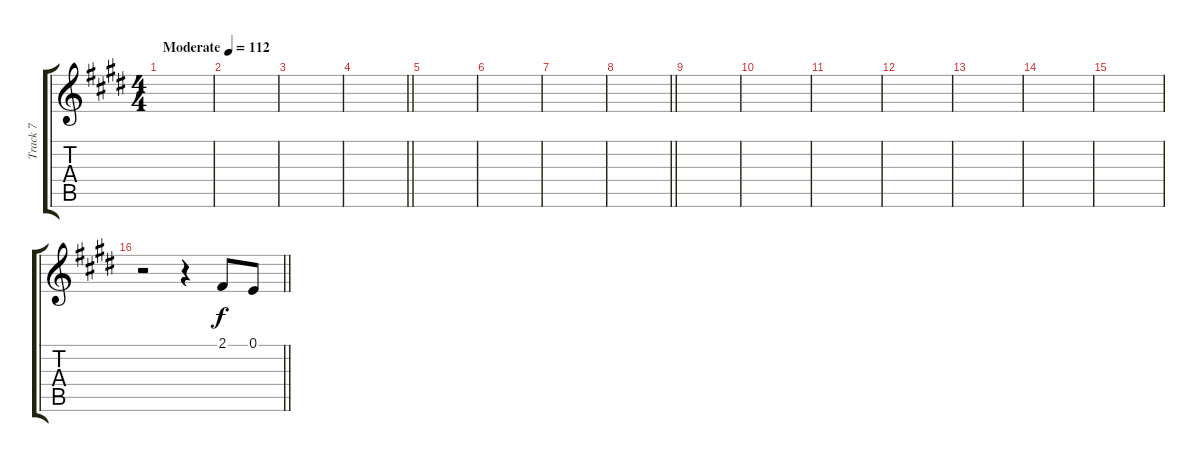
\track ("Track 7" "Track 7") {instrument altosax}
\staff {score tabs}
\tuning (E4 B3 G3 D3 A2 E2) {hide}
\ts (4 4)
\tempo (112 "Moderate")
\clef g2
\ks e
|
|
|
\barLineRight lightlight
|
|
|
|
\barLineRight lightlight
|
|
|
|
|
|
|
|
\barLineRight lightlight
r.2 r.4 2.1.8 0.1.8
